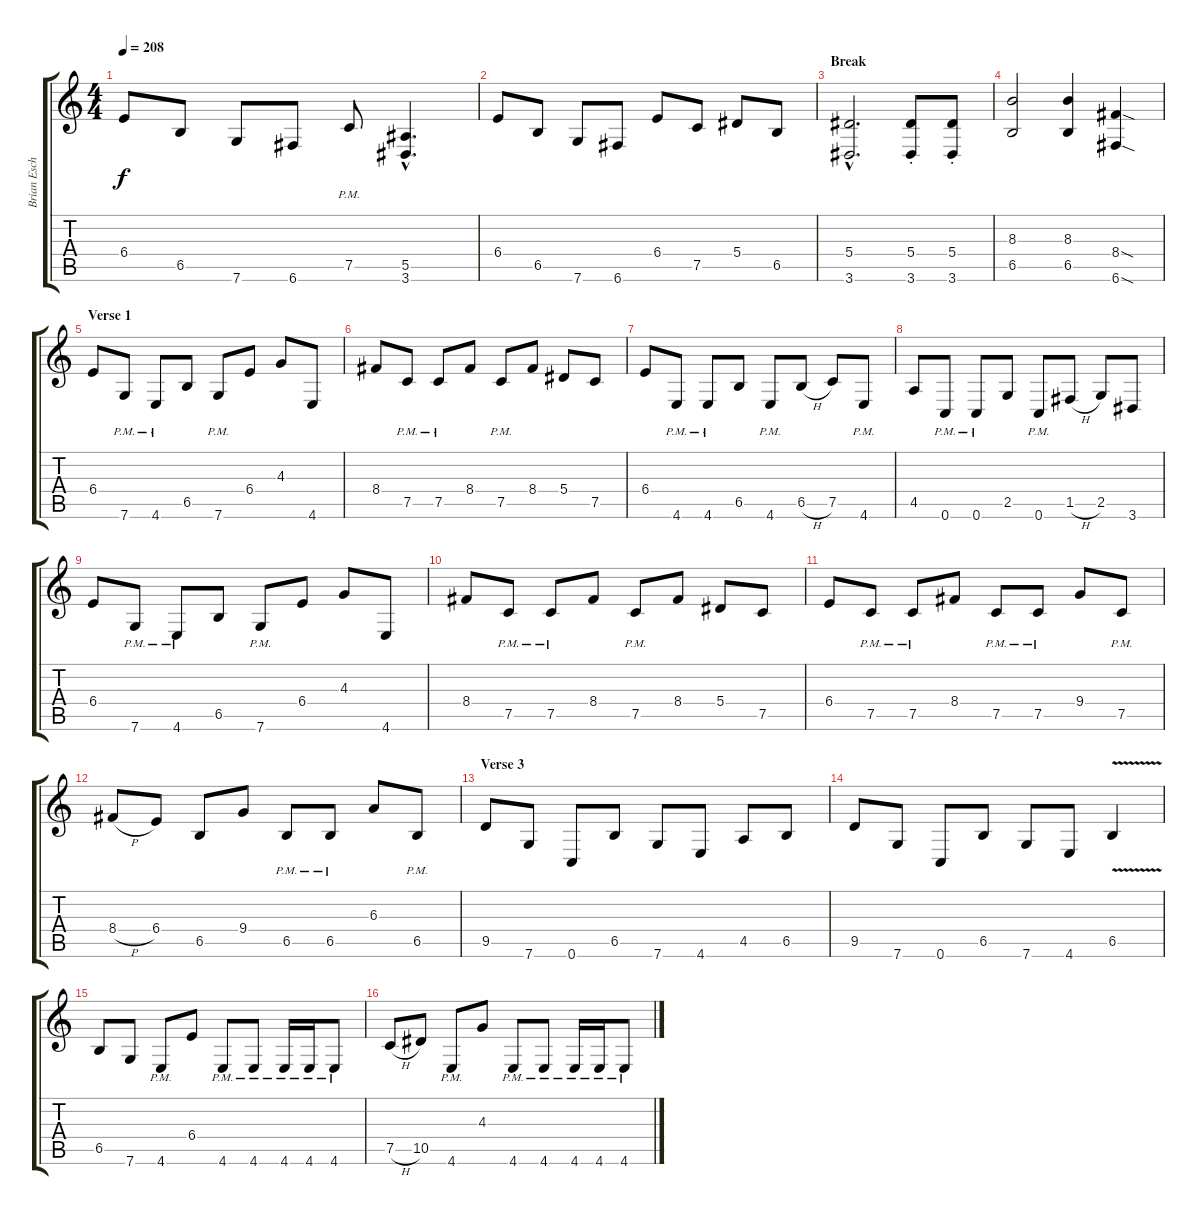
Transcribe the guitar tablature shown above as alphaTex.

\track ("Brian Eschbach (Lead Guitar)" "Brian Esch") {instrument distortionguitar}
\staff {score tabs}
\tuning (C4 G3 Eb3 Bb2 F2 C2) {hide}
\ts (4 4)
\tempo 208
\clef g2
\ks c
6.4.8{dy f} 6.5.8 7.6.8 6.6.8 7.5{pm}.8 (5.5{hac} 3.6{hac}).4{d} |
6.4.8 6.5.8 7.6.8 6.6.8 6.4.8 7.5.8 5.4.8 6.5.8 |
\section ("" "Break")
(5.4{hac} 3.6{hac}).2{d} (5.4{st} 3.6{st}).8 (5.4{st} 3.6{st}).8 |
(8.3 6.5).2 (8.3 6.5).4 (8.4{sod} 6.6{sod}).4 |
\section ("" "Verse 1")
6.4.8 7.6{pm}.8 4.6{pm}.8 6.5.8 7.6{pm}.8 6.4.8 4.3.8 4.6.8 |
8.4.8 7.5{pm}.8 7.5{pm}.8 8.4.8 7.5{pm}.8 8.4.8 5.4.8 7.5.8 |
6.4.8 4.6{pm}.8 4.6{pm}.8 6.5.8 4.6{pm}.8 6.5{h}.8 7.5.8 4.6{pm}.8 |
4.5.8 0.6{pm}.8 0.6{pm}.8 2.5.8 0.6{pm}.8 1.5{h}.8 2.5.8 3.6.8 |
6.4.8 7.6{pm}.8 4.6{pm}.8 6.5.8 7.6{pm}.8 6.4.8 4.3.8 4.6.8 |
8.4.8 7.5{pm}.8 7.5{pm}.8 8.4.8 7.5{pm}.8 8.4.8 5.4.8 7.5.8 |
6.4.8 7.5{pm}.8 7.5{pm}.8 8.4.8 7.5{pm}.8 7.5{pm}.8 9.4.8 7.5{pm}.8 |
8.4{h}.8 6.4.8 6.5.8 9.4.8 6.5{pm}.8 6.5{pm}.8 6.3.8 6.5{pm}.8 |
\section ("" "Verse 3")
9.5.8 7.6.8 0.6.8 6.5.8 7.6.8 4.6.8 4.5.8 6.5.8 |
9.5.8 7.6.8 0.6.8 6.5.8 7.6.8 4.6.8 6.5{v}.4 |
6.5.8 7.6.8 4.6{pm}.8 6.4.8 4.6{pm}.8 4.6{pm}.8 4.6{pm}.16 4.6{pm}.16 4.6{pm}.8 |
7.5{h}.8 10.5.8 4.6{pm}.8 4.3.8 4.6{pm}.8 4.6{pm}.8 4.6{pm}.16 4.6{pm}.16 4.6{pm}.8
